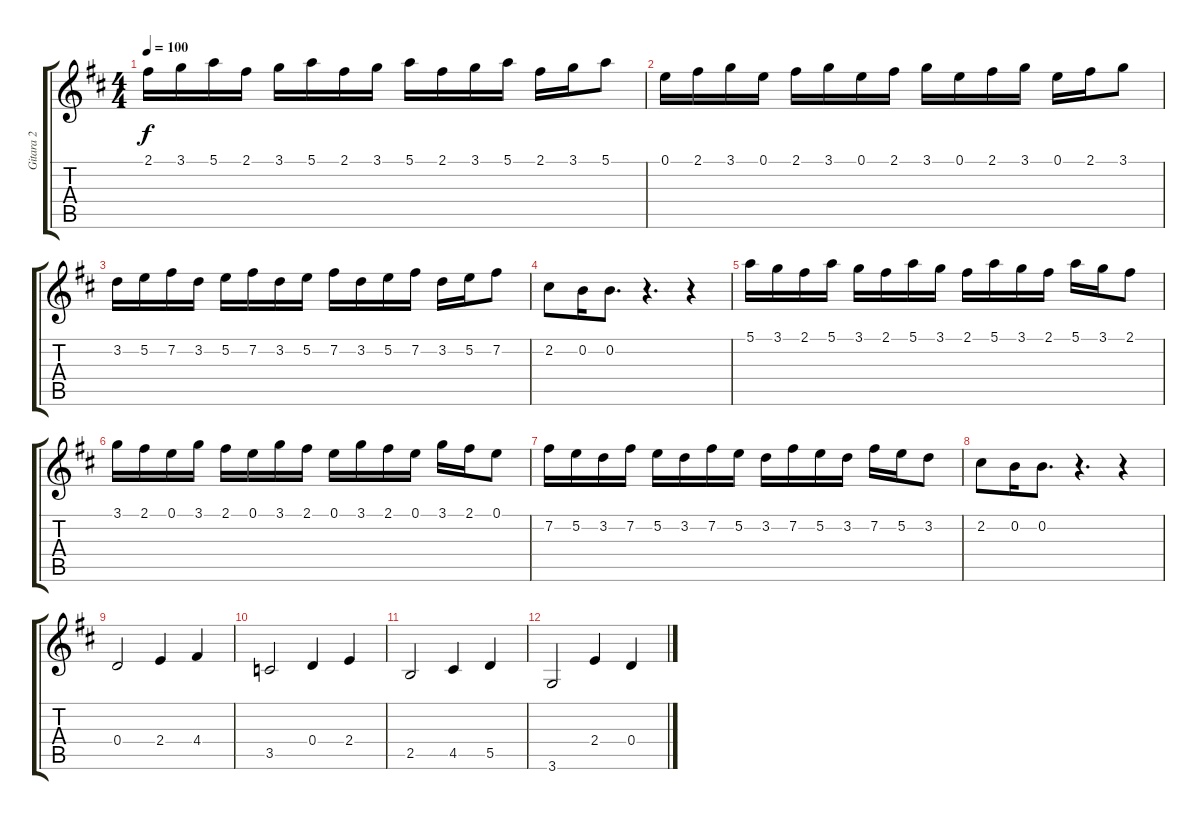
\track ("Gitara 2" "Gitara 2") {instrument acousticguitarnylon}
\staff {score tabs}
\tuning (E4 B3 G3 D3 A2 E2) {hide}
\ts (4 4)
\tempo 100
\clef g2
\ks d
2.1.16{dy f instrument acousticguitarnylon} 3.1.16 5.1.16 2.1.16 3.1.16 5.1.16 2.1.16 3.1.16 5.1.16 2.1.16 3.1.16 5.1.16 2.1.16 3.1.16 5.1.8 |
0.1.16 2.1.16 3.1.16 0.1.16 2.1.16 3.1.16 0.1.16 2.1.16 3.1.16 0.1.16 2.1.16 3.1.16 0.1.16 2.1.16 3.1.8 |
3.2.16 5.2.16 7.2.16 3.2.16 5.2.16 7.2.16 3.2.16 5.2.16 7.2.16 3.2.16 5.2.16 7.2.16 3.2.16 5.2.16 7.2.8 |
2.2.8 0.2.16 0.2.8{d} r.4{d} r.4 |
5.1.16 3.1.16 2.1.16 5.1.16 3.1.16 2.1.16 5.1.16 3.1.16 2.1.16 5.1.16 3.1.16 2.1.16 5.1.16 3.1.16 2.1.8 |
3.1.16 2.1.16 0.1.16 3.1.16 2.1.16 0.1.16 3.1.16 2.1.16 0.1.16 3.1.16 2.1.16 0.1.16 3.1.16 2.1.16 0.1.8 |
7.2.16 5.2.16 3.2.16 7.2.16 5.2.16 3.2.16 7.2.16 5.2.16 3.2.16 7.2.16 5.2.16 3.2.16 7.2.16 5.2.16 3.2.8 |
2.2.8 0.2.16 0.2.8{d} r.4{d} r.4 |
0.4.2 2.4.4 4.4.4 |
3.5.2 0.4.4 2.4.4 |
2.5.2 4.5.4 5.5.4 |
3.6.2 2.4.4 0.4.4
